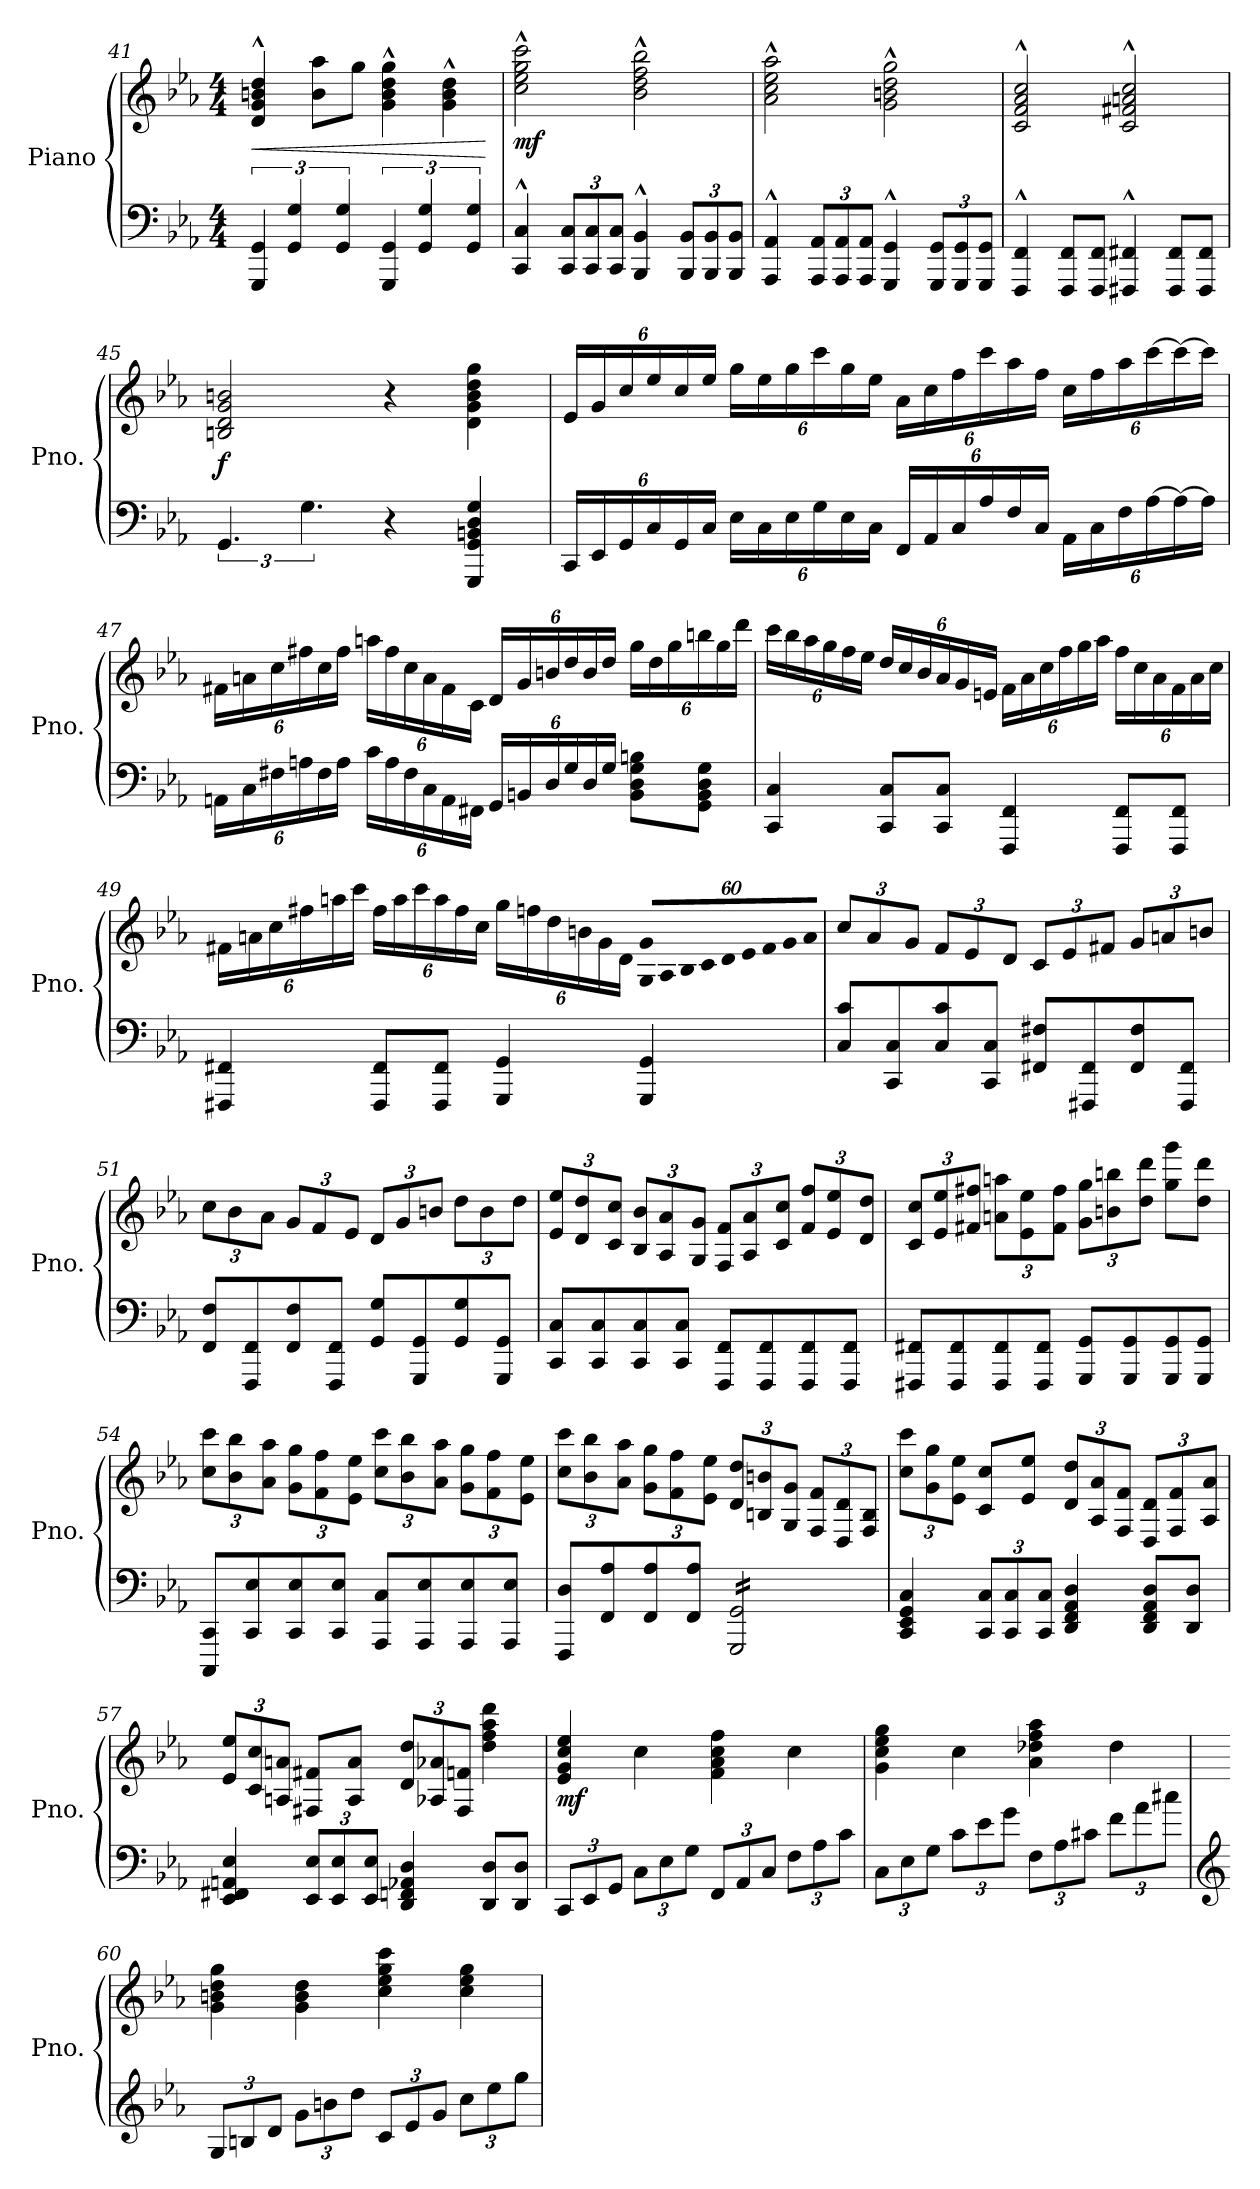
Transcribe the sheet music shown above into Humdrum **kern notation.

**kern	**kern	**dynam
*part1	*part1	*part1
*staff2	*staff1	*staff1/2
*I"Piano	*	*
*I'Pno.	*	*
*clefF4	*clefG2	*
*k[b-e-a-]	*k[b-e-a-]	*
*M4/4	*M4/4	*
=41	=41	=41
!	!	!LO:HP:b
6GGG/ 6GG/	4d/^^ 4g/^^ 4bn/^^ 4dd/^^	<
6GG/ 6G/	.	.
.	8b\ 8aa-\L	.
6GG/ 6G/	.	.
.	8gg\J	.
6GGG/ 6GG/	4g\^^ 4b\^^ 4dd\^^ 4gg\^^	.
6GG/ 6G/	.	.
.	4g\^^ 4b\^^ 4dd\^^	.
6GG/ 6G/	.	.
.	.	[
=42	=42	=42
!	!	!LO:DY:b
4CC/^^ 4C/^^	2cc\^^ 2ee-\^^ 2gg\^^ 2ccc\^^	mf
*Xbrackettup	*	*
12CC/ 12C/L	.	.
12CC/ 12C/	.	.
12CC/ 12C/J	.	.
4BBB-/^^ 4BB-/^^	2b-\^^ 2dd\^^ 2ff\^^ 2bb-\^^	.
12BBB-/ 12BB-/L	.	.
12BBB-/ 12BB-/	.	.
12BBB-/ 12BB-/J	.	.
=43	=43	=43
4AAA-/^^ 4AA-/^^	2a-\^^ 2cc\^^ 2ee-\^^ 2aa-\^^	.
12AAA-/ 12AA-/L	.	.
12AAA-/ 12AA-/	.	.
12AAA-/ 12AA-/J	.	.
4GGG/^^ 4GG/^^	2g\^^ 2bn\^^ 2dd\^^ 2gg\^^	.
12GGG/ 12GG/L	.	.
12GGG/ 12GG/	.	.
12GGG/ 12GG/J	.	.
!!LO:PB:g=z
=44	=44	=44
4FFF/^^ 4FF/^^	2c/^^ 2f/^^ 2a-/^^ 2cc/^^	.
8FFF/ 8FF/L	.	.
8FFF/ 8FF/J	.	.
4FFF#X/^^ 4FF#X/^^	2c/^^ 2f#X/^^ 2an/^^ 2cc/^^	.
8FFF#/ 8FF#/L	.	.
8FFF#/ 8FF#/J	.	.
=45	=45	=45
*brackettup	*	*
!	!	!LO:DY:b
6.GG/	2Bn/ 2d/ 2g/ 2bn/	f
6.G\	.	.
4r	4r	.
4GGG/ 4GG/ 4BBn/ 4D/ 4G/	4d\ 4g\ 4b\ 4dd\ 4gg\	.
=46	=46	=46
*Xbrackettup	*Xbrackettup	*
24CC/LL	24e-/LL	.
24EE-/	24g/	.
24GG/	24cc/	.
24C/	24ee-/	.
24GG/	24cc/	.
24C/JJ	24ee-/JJ	.
24E-\LL	24gg\LL	.
24C\	24ee-\	.
24E-\	24gg\	.
24G\	24ccc\	.
24E-\	24gg\	.
24C\JJ	24ee-\JJ	.
24FF/LL	24a-\LL	.
24AA-/	24cc\	.
24C/	24ff\	.
24A-/	24ccc\	.
24F/	24aa-\	.
24C/JJ	24ff\JJ	.
24AA-\LL	24cc\LL	.
24C\	24ff\	.
24F\	24aa-\	.
[24A-\	[24ccc\	.
24A-\_	24ccc\_	.
24A-\JJ]	24ccc\JJ]	.
!!LO:LB:g=z
=47	=47	=47
24AAn\LL	24f#X\LL	.
24C\	24an\	.
24F#X\	24cc\	.
24An\	24ff#X\	.
24F#\	24cc\	.
24A\JJ	24ff#\JJ	.
24c\LL	24aan\LL	.
24A\	24ff#\	.
24F#\	24cc\	.
24C\	24a\	.
24AA\	24f#\	.
24FF#X\JJ	24c\JJ	.
24GG/LL	24d/LL	.
24BBn/	24g/	.
24D/	24bn/	.
24G/	24dd/	.
24D/	24b/	.
24G/JJ	24dd/JJ	.
8BB\ 8D\ 8G\ 8Bn\L	24gg\LL	.
.	24dd\	.
.	24gg\	.
8GG\ 8BB\ 8D\ 8G\J	24bbn\	.
.	24gg\	.
.	24ddd\JJ	.
!!LO:LB:g=z
=48	=48	=48
4CC/ 4C/	24ccc\LL	.
.	24bb-\	.
.	24aa-\	.
.	24gg\	.
.	24ff\	.
.	24ee-\JJ	.
8CC/ 8C/L	24dd/LL	.
.	24cc/	.
.	24b-/	.
8CC/ 8C/J	24a-/	.
.	24g/	.
.	24en/JJ	.
4FFF/ 4FF/	24f\LL	.
.	24a-\	.
.	24cc\	.
.	24ff\	.
.	24gg\	.
.	24aa-\JJ	.
8FFF/ 8FF/L	24ff\LL	.
.	24cc\	.
.	24a-\	.
8FFF/ 8FF/J	24f\	.
.	24a-\	.
.	24cc\JJ	.
!!LO:LB:g=z
=49	=49	=49
4FFF#X/ 4FF#X/	24f#X\LL	.
.	24an\	.
.	24cc\	.
.	24ff#X\	.
.	24aan\	.
.	24ccc\JJ	.
8FFF#/ 8FF#/L	24ff#\LL	.
.	24aa\	.
.	24ccc\	.
8FFF#/ 8FF#/J	24aa\	.
.	24ff#\	.
.	24cc\JJ	.
4GGG/ 4GG/	24gg\LL	.
.	24ffn\	.
.	24dd\	.
.	24bn\	.
.	24g\	.
.	24d\JJ	.
!	!LO:N:vis=32	!
4GGG/ 4GG/	1920%53G/ 1920%53g/LLL	.
!	!LO:N:vis=32	!
.	1920%53A-/	.
!	!LO:N:vis=32	!
.	1920%53B-/	.
!	!LO:N:vis=32	!
.	1920%53c/	.
!	!LO:N:vis=32	!
.	1920%53d/	.
!	!LO:N:vis=32	!
.	1920%53e-/	.
!	!LO:N:vis=32	!
.	1920%53f#/	.
!	!LO:N:vis=32	!
.	1920%53g/	.
!	!LO:N:vis=32	!
.	1920%53a/JJJ	.
.	640ryy	.
!!LO:LB:g=z
=50	=50	=50
8C/ 8c/L	12cc/L	.
.	12a-/	.
8CC/ 8C/	.	.
.	12g/J	.
8C/ 8c/	12f/L	.
.	12e-/	.
8CC/ 8C/J	.	.
.	12d/J	.
8FF#X/ 8F#X/L	12c/L	.
.	12e-/	.
8FFF#X/ 8FF#/	.	.
.	12f#X/J	.
8FF#/ 8F#/	12g/L	.
.	12an/	.
8FFF#/ 8FF#/J	.	.
.	12bn/J	.
=51	=51	=51
8FF/ 8F/L	12cc\L	.
.	12b-\	.
8FFF/ 8FF/	.	.
.	12a-\J	.
8FF/ 8F/	12g/L	.
.	12f/	.
8FFF/ 8FF/J	.	.
.	12e-/J	.
8GG/ 8G/L	12d/L	.
.	12g/	.
8GGG/ 8GG/	.	.
.	12bn/J	.
8GG/ 8G/	12dd\L	.
.	12b\	.
8GGG/ 8GG/J	.	.
.	12dd\J	.
=52	=52	=52
8CC/ 8C/L	12e-/ 12ee-/L	.
.	12d/ 12dd/	.
8CC/ 8C/	.	.
.	12c/ 12cc/J	.
8CC/ 8C/	12B-/ 12b-/L	.
.	12A-/ 12a-/	.
8CC/ 8C/J	.	.
.	12G/ 12g/J	.
8FFF/ 8FF/L	12F/ 12f/L	.
.	12A-/ 12a-/	.
8FFF/ 8FF/	.	.
.	12c/ 12cc/J	.
8FFF/ 8FF/	12f/ 12ff/L	.
.	12e-/ 12ee-/	.
8FFF/ 8FF/J	.	.
.	12d/ 12dd/J	.
!!LO:PB:g=z
=53	=53	=53
8FFF#X/ 8FF#X/L	12c/ 12cc/L	.
.	12e-/ 12ee-/	.
8FFF#/ 8FF#/	.	.
.	12f#X/ 12ff#X/J	.
8FFF#/ 8FF#/	12an\ 12aan\L	.
.	12e-\ 12ee-\	.
8FFF#/ 8FF#/J	.	.
.	12f#\ 12ff#\J	.
8GGG/ 8GG/L	12g\ 12gg\L	.
.	12bn\ 12bbn\	.
8GGG/ 8GG/	.	.
.	12dd\ 12ddd\J	.
8GGG/ 8GG/	8gg\ 8ggg\L	.
8GGG/ 8GG/J	8dd\ 8ddd\J	.
=54	=54	=54
8CCC/ 8CC/L	12cc\ 12ccc\L	.
.	12b-\ 12bb-\	.
8CC/ 8E-/	.	.
.	12a-\ 12aa-\J	.
8CC/ 8E-/	12g\ 12gg\L	.
.	12f\ 12ff\	.
8CC/ 8E-/J	.	.
.	12e-\ 12ee-\J	.
8AAA-/ 8C/L	12cc\ 12ccc\L	.
.	12b-\ 12bb-\	.
8AAA-/ 8E-/	.	.
.	12a-\ 12aa-\J	.
8AAA-/ 8E-/	12g\ 12gg\L	.
.	12f\ 12ff\	.
8AAA-/ 8E-/J	.	.
.	12e-\ 12ee-\J	.
=55	=55	=55
8FFF/ 8D/L	12cc\ 12ccc\L	.
.	12b-\ 12bb-\	.
8FF/ 8A-/	.	.
.	12a-\ 12aa-\J	.
8FF/ 8A-/	12g\ 12gg\L	.
.	12f\ 12ff\	.
8FF/ 8A-/J	.	.
.	12e-\ 12ee-\J	.
*tremolo	*	*
16GGG/ 16GG/LL	12d/ 12dd/L	.
16GGG/ 16GG/	.	.
.	12Bn/ 12bn/	.
16GGG/ 16GG/	.	.
.	12G/ 12g/J	.
16GGG/ 16GG/	.	.
16GGG/ 16GG/	12F/ 12f/L	.
16GGG/ 16GG/	.	.
.	12D/ 12d/	.
16GGG/ 16GG/	.	.
.	12F/ 12B/J	.
16GGG/ 16GG/JJ	.	.
*Xtremolo	*	*
!!LO:LB:g=z
=56	=56	=56
4CC/ 4EE-/ 4GG/ 4C/	12cc\ 12ccc\L	.
.	12g\ 12gg\	.
.	12e-\ 12ee-\J	.
12CC/ 12C/L	8c/ 8cc/L	.
12CC/ 12C/	.	.
.	8e-/ 8ee-/J	.
12CC/ 12C/J	.	.
4DD/ 4FF/ 4AA-/ 4D/	12d/ 12dd/L	.
.	12A-/ 12a-/	.
.	12F/ 12f/J	.
8DD/ 8FF/ 8AA-/ 8D/L	12D/ 12d/L	.
.	12F/ 12f/	.
8DD/ 8D/J	.	.
.	12A-/ 12a-/J	.
=57	=57	=57
4EE-/ 4FF#X/ 4AAn/ 4E-/	12e-/ 12ee-/L	.
.	12c/ 12cc/	.
.	12An/ 12an/J	.
12EE-/ 12E-/L	8F#X/ 8f#X/L	.
12EE-/ 12E-/	.	.
.	8A/ 8a/J	.
12EE-/ 12E-/J	.	.
4DD/ 4FFn/ 4AA-X/ 4D/	12d/ 12dd/L	.
.	12A-X/ 12a-X/	.
.	12F#/ 12fn/J	.
8DD/ 8D/L	4dd\ 4ff\ 4aa-\ 4ddd\	.
8DD/ 8D/J	.	.
=58	=58	=58
!	!	!LO:DY:b
12CC/L	4e-/ 4g/ 4cc/ 4ee-/	mf
12EE-/	.	.
12GG/J	.	.
12C\L	4cc\	.
12E-\	.	.
12G\J	.	.
12FF/L	4f\ 4a-\ 4cc\ 4ff\	.
12AA-/	.	.
12C/J	.	.
12F\L	4cc\	.
12A-\	.	.
12c\J	.	.
!!LO:LB:g=z
=59	=59	=59
12C\L	4g\ 4cc\ 4ee-\ 4gg\	.
12E-\	.	.
12G\J	.	.
12c\L	4cc\	.
12e-\	.	.
12g\J	.	.
12F\L	4a-\ 4dd-X\ 4ff\ 4aa-\	.
12A-\	.	.
12c#X\J	.	.
12f\L	4dd-\	.
12a-\	.	.
12cc#X\J	.	.
=60	=60	=60
*clefG2	*	*
12G/L	4g\ 4bn\ 4dd\ 4gg\	.
12Bn/	.	.
12d/J	.	.
12g\L	4g\ 4b\ 4dd\	.
12bn\	.	.
12dd\J	.	.
12c/L	4cc\ 4ee-\ 4gg\ 4ccc\	.
12e-/	.	.
12g/J	.	.
12cc\L	4cc\ 4ee-\ 4gg\	.
12ee-\	.	.
12gg\J	.	.
=	=	=
*-	*-	*-
